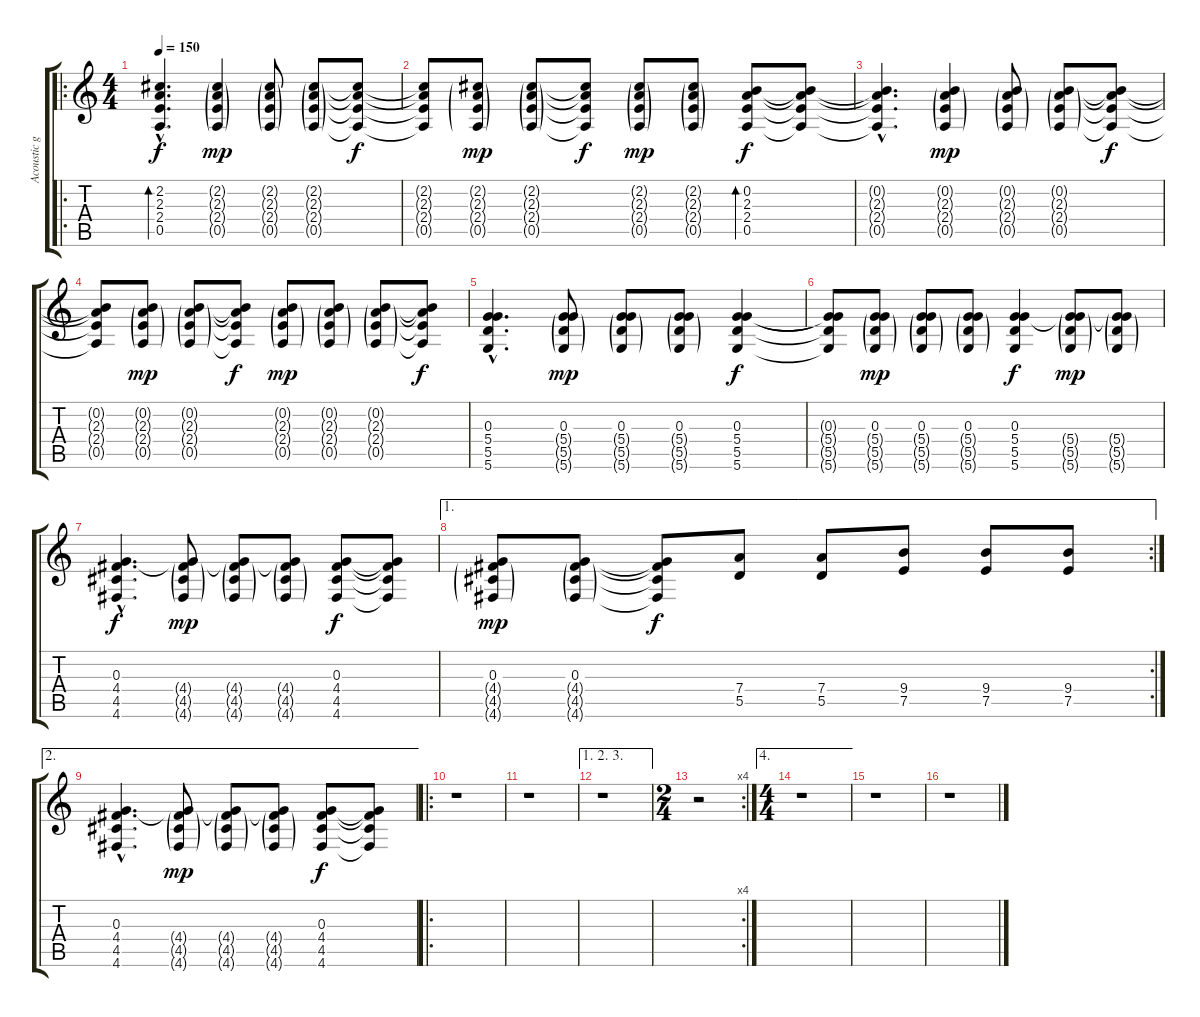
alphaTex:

\track ("Acoustic guitar" "Acoustic g") {instrument acousticguitarsteel}
\staff {score tabs}
\tuning (E4 B3 G3 D3 A2 D2) {hide}
\ro
\ts (4 4)
\tempo 150
\clef g2
\ks c
(2.2{hac} 2.3{hac} 2.4{hac} 0.5{hac}).4{d bd 120 dy f} (2.2{g} 2.3{g} 2.4{g} 0.5{g}).4{dy mp} (2.2{g} 2.3{g} 2.4{g} 0.5{g}).8 (2.2{g} 2.3{g} 2.4{g} 0.5{g}).8 (2.2{t} 2.3{t} 2.4{t} 0.5{t}).8{dy f} |
(2.2{t} 2.3{t} 2.4{t} 0.5{t}).8 (2.2{g} 2.3{g} 2.4{g} 0.5{g}).8{dy mp} (2.2{g} 2.3{g} 2.4{g} 0.5{g}).8 (2.2{t} 2.3{t} 2.4{t} 0.5{t}).8{dy f} (2.2{g} 2.3{g} 2.4{g} 0.5{g}).8{dy mp} (2.2{g} 2.3{g} 2.4{g} 0.5{g}).8 (0.2 2.3 2.4 0.5).8{bd 60 dy f} (0.2{t} 2.3{t} 2.4{t} 0.5{t}).8 |
(0.2{hac t} 2.3{hac t} 2.4{hac t} 0.5{hac t}).4{d} (0.2{g} 2.3{g} 2.4{g} 0.5{g}).4{dy mp} (0.2{g} 2.3{g} 2.4{g} 0.5{g}).8 (0.2{g} 2.3{g} 2.4{g} 0.5{g}).8 (0.2{t} 2.3{t} 2.4{t} 0.5{t}).8{dy f} |
(0.2{t} 2.3{t} 2.4{t} 0.5{t}).8 (0.2{g} 2.3{g} 2.4{g} 0.5{g}).8{dy mp} (0.2{g} 2.3{g} 2.4{g} 0.5{g}).8 (0.2{t} 2.3{t} 2.4{t} 0.5{t}).8{dy f} (0.2{g} 2.3{g} 2.4{g} 0.5{g}).8{dy mp} (0.2{g} 2.3{g} 2.4{g} 0.5{g}).8 (0.2{g} 2.3{g} 2.4{g} 0.5{g}).8 (0.2{t} 2.3{t} 2.4{t} 0.5{t}).8{dy f} |
(0.3{hac} 5.4{hac} 5.5{hac} 5.6{hac}).4{d} (0.3 5.4{g} 5.5{g} 5.6{g}).8{dy mp} (0.3 5.4{g} 5.5{g} 5.6{g}).8 (0.3 5.4{g} 5.5{g} 5.6{g}).8 (0.3 5.4 5.5 5.6).4{dy f} |
(0.3{t} 5.4{t} 5.5{t} 5.6{t}).8 (0.3 5.4{g} 5.5{g} 5.6{g}).8{dy mp} (0.3 5.4{g} 5.5{g} 5.6{g}).8 (0.3 5.4{g} 5.5{g} 5.6{g}).8 (0.3 5.4 5.5 5.6).4{dy f} (0.3{t} 5.4{g} 5.5{g} 5.6{g}).8{dy mp} (0.3{t} 5.4{g} 5.5{g} 5.6{g}).8 |
(0.3{hac} 4.4{hac} 4.5{hac} 4.6{hac}).4{d dy f} (0.3{t} 4.4{g} 4.5{g} 4.6{g}).8{dy mp} (0.3{t} 4.4{g} 4.5{g} 4.6{g}).8 (0.3{t} 4.4{g} 4.5{g} 4.6{g}).8 (0.3 4.4 4.5 4.6).8{dy f} (0.3{t} 4.4{t} 4.5{t} 4.6{t}).8 |
\ae 1
\rc 2
(0.3 4.4{g} 4.5{g} 4.6{g}).8{dy mp} (0.3 4.4{g} 4.5{g} 4.6{g}).8 (0.3{t} 4.4{t} 4.5{t} 4.6{t}).8{dy f} (7.4 5.5).8 (7.4 5.5).8 (9.4 7.5).8 (9.4 7.5).8 (9.4 7.5).8 |
\ae 2
(0.3{hac} 4.4{hac} 4.5{hac} 4.6{hac}).4{d} (0.3{t} 4.4{g} 4.5{g} 4.6{g}).8{dy mp} (0.3{t} 4.4{g} 4.5{g} 4.6{g}).8 (0.3{t} 4.4{g} 4.5{g} 4.6{g}).8 (0.3 4.4 4.5 4.6).8{dy f} (0.3{t} 4.4{t} 4.5{t} 4.6{t}).8 |
\ro
r.1 |
r.1 |
\ae (1 2 3)
r.1 |
\rc 4
\ts (2 4)
r.2 |
\ae 4
\ts (4 4)
r.1 |
r.1 |
r.1
